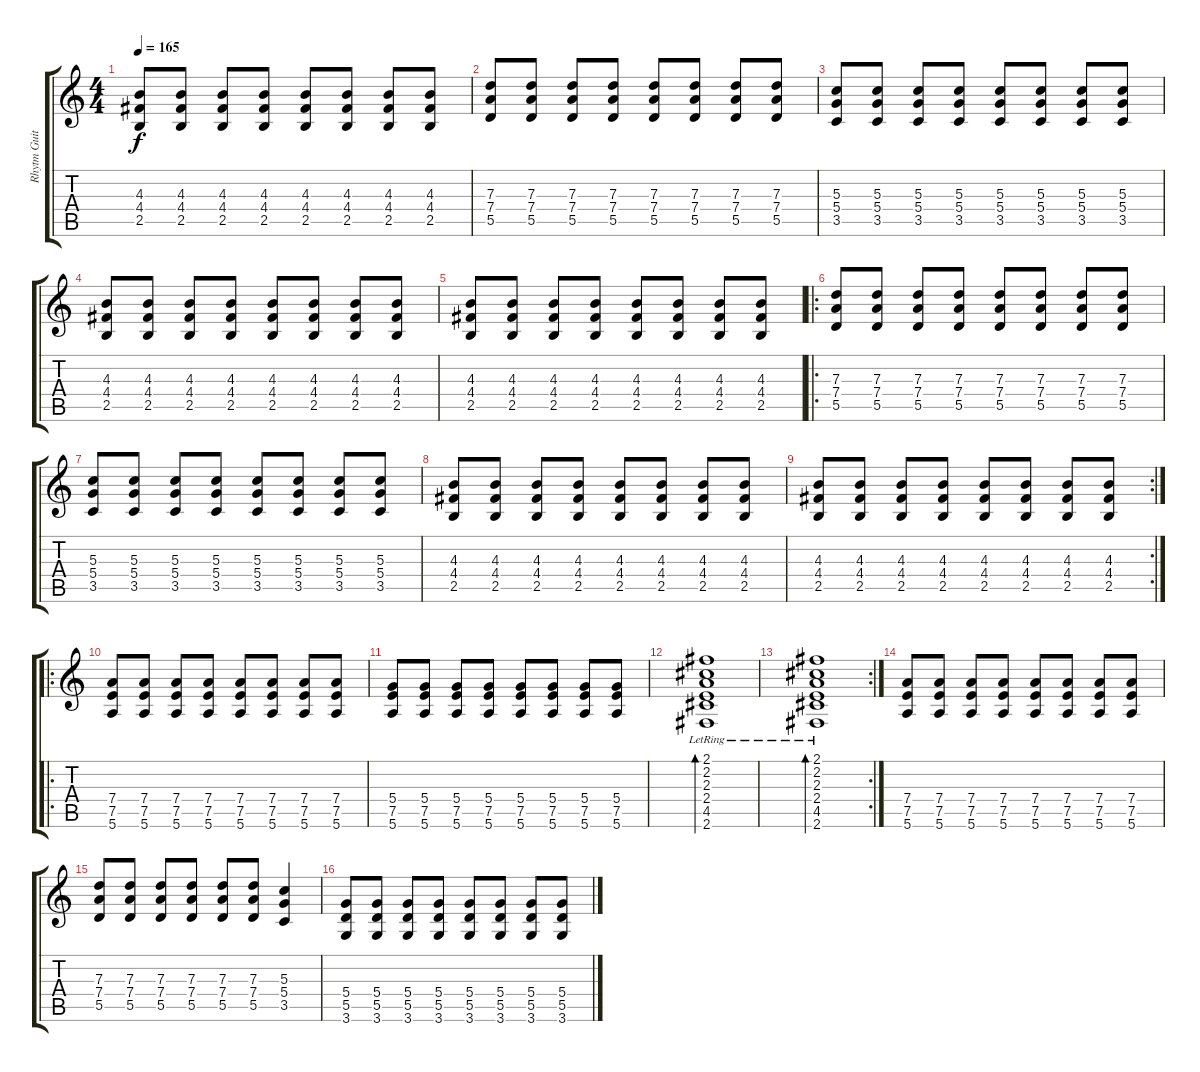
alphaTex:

\track ("Rhytm Guitar" "Rhytm Guit") {instrument distortionguitar}
\staff {score tabs}
\tuning (E4 B3 G3 D3 A2 E2) {hide}
\ts (4 4)
\tempo 165
\clef g2
\ks c
(4.3 4.4 2.5).8{dy f} (4.3 4.4 2.5).8 (4.3 4.4 2.5).8 (4.3 4.4 2.5).8 (4.3 4.4 2.5).8 (4.3 4.4 2.5).8 (4.3 4.4 2.5).8 (4.3 4.4 2.5).8 |
(7.3 7.4 5.5).8 (7.3 7.4 5.5).8 (7.3 7.4 5.5).8 (7.3 7.4 5.5).8 (7.3 7.4 5.5).8 (7.3 7.4 5.5).8 (7.3 7.4 5.5).8 (7.3 7.4 5.5).8 |
(5.3 5.4 3.5).8 (5.3 5.4 3.5).8 (5.3 5.4 3.5).8 (5.3 5.4 3.5).8 (5.3 5.4 3.5).8 (5.3 5.4 3.5).8 (5.3 5.4 3.5).8 (5.3 5.4 3.5).8 |
(4.3 4.4 2.5).8 (4.3 4.4 2.5).8 (4.3 4.4 2.5).8 (4.3 4.4 2.5).8 (4.3 4.4 2.5).8 (4.3 4.4 2.5).8 (4.3 4.4 2.5).8 (4.3 4.4 2.5).8 |
(4.3 4.4 2.5).8 (4.3 4.4 2.5).8 (4.3 4.4 2.5).8 (4.3 4.4 2.5).8 (4.3 4.4 2.5).8 (4.3 4.4 2.5).8 (4.3 4.4 2.5).8 (4.3 4.4 2.5).8 |
\ro
(7.3 7.4 5.5).8 (7.3 7.4 5.5).8 (7.3 7.4 5.5).8 (7.3 7.4 5.5).8 (7.3 7.4 5.5).8 (7.3 7.4 5.5).8 (7.3 7.4 5.5).8 (7.3 7.4 5.5).8 |
(5.3 5.4 3.5).8 (5.3 5.4 3.5).8 (5.3 5.4 3.5).8 (5.3 5.4 3.5).8 (5.3 5.4 3.5).8 (5.3 5.4 3.5).8 (5.3 5.4 3.5).8 (5.3 5.4 3.5).8 |
(4.3 4.4 2.5).8 (4.3 4.4 2.5).8 (4.3 4.4 2.5).8 (4.3 4.4 2.5).8 (4.3 4.4 2.5).8 (4.3 4.4 2.5).8 (4.3 4.4 2.5).8 (4.3 4.4 2.5).8 |
\rc 2
(4.3 4.4 2.5).8 (4.3 4.4 2.5).8 (4.3 4.4 2.5).8 (4.3 4.4 2.5).8 (4.3 4.4 2.5).8 (4.3 4.4 2.5).8 (4.3 4.4 2.5).8 (4.3 4.4 2.5).8 |
\ro
(7.4 7.5 5.6).8 (7.4 7.5 5.6).8 (7.4 7.5 5.6).8 (7.4 7.5 5.6).8 (7.4 7.5 5.6).8 (7.4 7.5 5.6).8 (7.4 7.5 5.6).8 (7.4 7.5 5.6).8 |
(5.4 7.5 5.6).8 (5.4 7.5 5.6).8 (5.4 7.5 5.6).8 (5.4 7.5 5.6).8 (5.4 7.5 5.6).8 (5.4 7.5 5.6).8 (5.4 7.5 5.6).8 (5.4 7.5 5.6).8 |
(2.1{lr} 2.2{lr} 2.3{lr} 2.4{lr} 4.5{lr} 2.6{lr}).1{bd 480} |
\rc 2
(2.1{lr} 2.2{lr} 2.3{lr} 2.4{lr} 4.5{lr} 2.6{lr}).1{bd 480} |
(7.4 7.5 5.6).8 (7.4 7.5 5.6).8 (7.4 7.5 5.6).8 (7.4 7.5 5.6).8 (7.4 7.5 5.6).8 (7.4 7.5 5.6).8 (7.4 7.5 5.6).8 (7.4 7.5 5.6).8 |
(7.3 7.4 5.5).8 (7.3 7.4 5.5).8 (7.3 7.4 5.5).8 (7.3 7.4 5.5).8 (7.3 7.4 5.5).8 (7.3 7.4 5.5).8 (5.3 5.4 3.5).4 |
(5.4 5.5 3.6).8 (5.4 5.5 3.6).8 (5.4 5.5 3.6).8 (5.4 5.5 3.6).8 (5.4 5.5 3.6).8 (5.4 5.5 3.6).8 (5.4 5.5 3.6).8 (5.4 5.5 3.6).8
